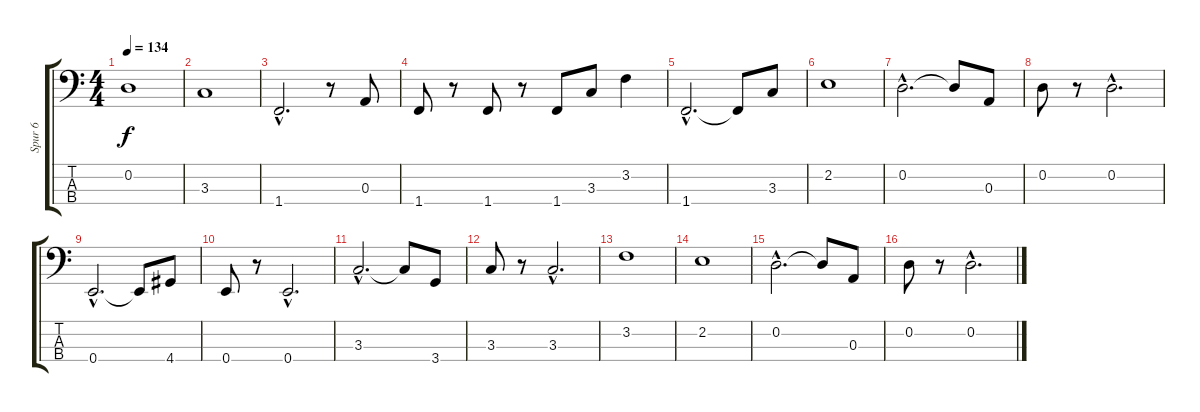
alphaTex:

\track ("Spur 6" "Spur 6") {instrument electricbassfinger}
\staff {score tabs}
\tuning (G2 D2 A1 E1) {hide}
\ts (4 4)
\tempo 134
\clef f4
\ks c
0.2.1{dy f} |
3.3.1 |
1.4{hac}.2{d} r.8 0.3.8 |
1.4.8 r.8 1.4.8 r.8 1.4.8 3.3.8 3.2.4 |
1.4{hac}.2{d} 1.4{t}.8 3.3.8 |
2.2.1 |
0.2{hac}.2{d} 0.2{t}.8 0.3.8 |
0.2.8 r.8 0.2{hac}.2{d} |
0.4{hac}.2{d} 0.4{t}.8 4.4.8 |
0.4.8 r.8 0.4{hac}.2{d} |
3.3{hac}.2{d} 3.3{t}.8 3.4.8 |
3.3.8 r.8 3.3{hac}.2{d} |
3.2.1 |
2.2.1 |
0.2{hac}.2{d} 0.2{t}.8 0.3.8 |
0.2.8 r.8 0.2{hac}.2{d}
